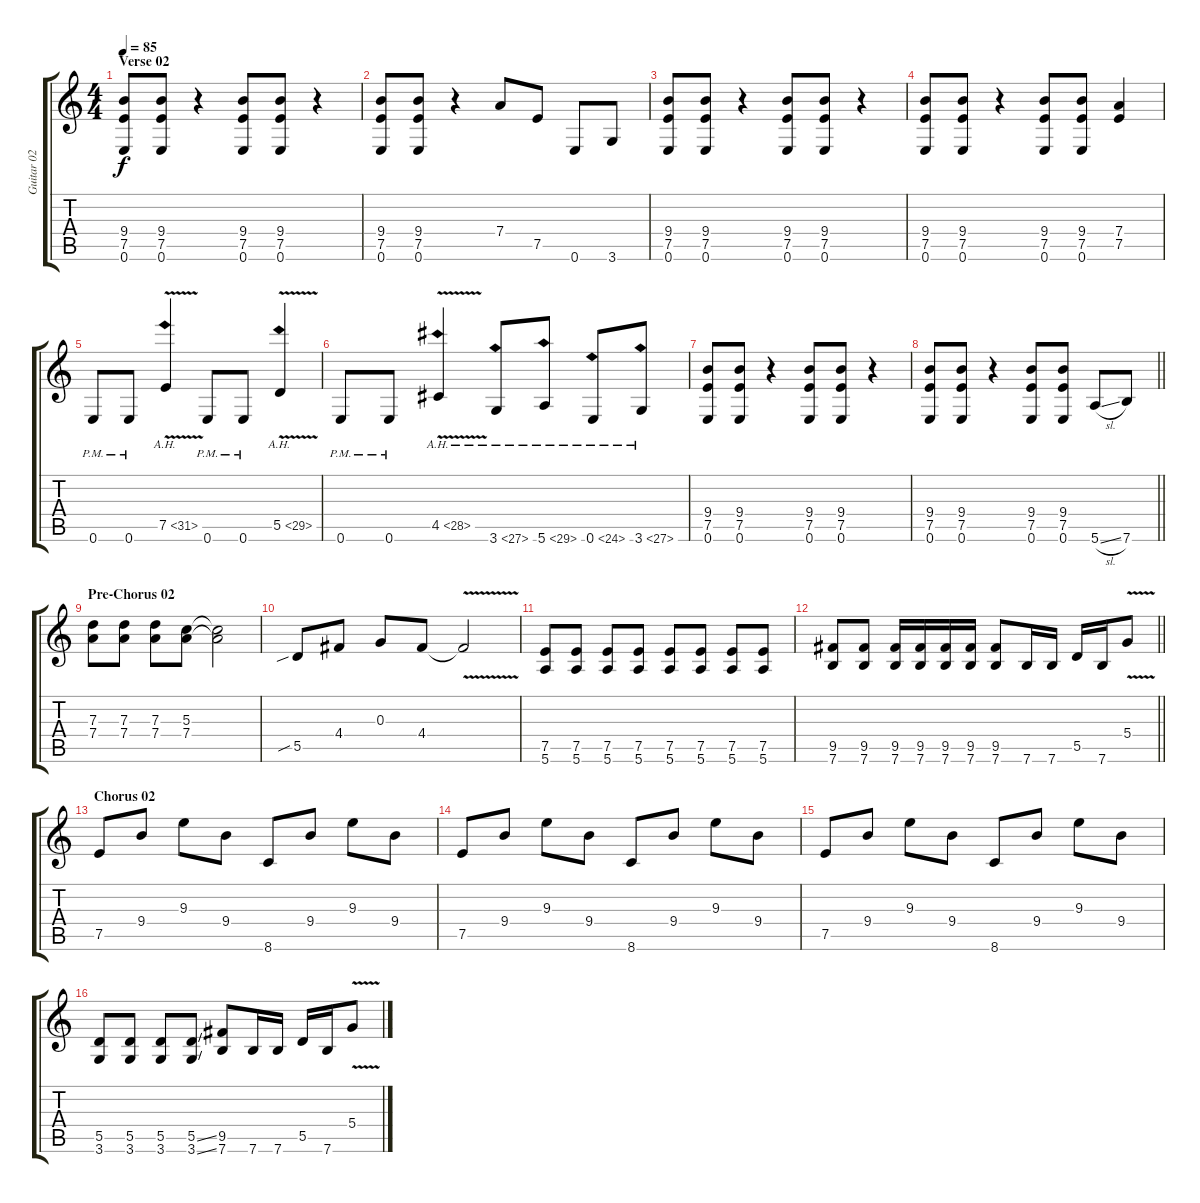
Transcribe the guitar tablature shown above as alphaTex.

\track ("Guitar 02" "Guitar 02") {instrument overdrivenguitar}
\staff {score tabs}
\tuning (E4 B3 G3 D3 A2 E2) {hide}
\ts (4 4)
\section ("" "Verse 02")
\tempo 85
\clef g2
\ks c
(9.4 7.5 0.6).8{dy f} (9.4 7.5 0.6).8 r.4 (9.4 7.5 0.6).8 (9.4 7.5 0.6).8 r.4 |
(9.4 7.5 0.6).8 (9.4 7.5 0.6).8 r.4 7.4.8 7.5.8 0.6.8 3.6.8 |
(9.4 7.5 0.6).8 (9.4 7.5 0.6).8 r.4 (9.4 7.5 0.6).8 (9.4 7.5 0.6).8 r.4 |
(9.4 7.5 0.6).8 (9.4 7.5 0.6).8 r.4 (9.4 7.5 0.6).8 (9.4 7.5 0.6).8 (7.4 7.5).4 |
0.6{pm}.8 0.6{pm}.8 7.5{ah 24 v}.4 0.6{pm}.8 0.6{pm}.8 5.5{ah 24 v}.4 |
0.6{pm}.8 0.6{pm}.8 4.5{ah 24 v}.4 3.6{ah 24}.8 5.6{ah 24}.8 0.6{ah 24}.8 3.6{ah 24}.8 |
(9.4 7.5 0.6).8 (9.4 7.5 0.6).8 r.4 (9.4 7.5 0.6).8 (9.4 7.5 0.6).8 r.4 |
\barLineRight lightlight
(9.4 7.5 0.6).8 (9.4 7.5 0.6).8 r.4 (9.4 7.5 0.6).8 (9.4 7.5 0.6).8 5.6{sl}.8 7.6.8 |
\section ("" "Pre-Chorus 02")
(7.3 7.4).8 (7.3 7.4).8 (7.3 7.4).8 (5.3 7.4).8 (5.3{t} 7.4{t}).2 |
5.5{sib}.8 4.4.8 0.3.8 4.4.8 4.4{v t}.2 |
(7.5 5.6).8 (7.5 5.6).8 (7.5 5.6).8 (7.5 5.6).8 (7.5 5.6).8 (7.5 5.6).8 (7.5 5.6).8 (7.5 5.6).8 |
\barLineRight lightlight
(9.5 7.6).8 (9.5 7.6).8 (9.5 7.6).16 (9.5 7.6).16 (9.5 7.6).16 (9.5 7.6).16 (9.5 7.6).8 7.6.16 7.6.16 5.5.16 7.6.16 5.4{v}.8 |
\section ("" "Chorus 02")
7.5.8 9.4.8 9.3.8 9.4.8 8.6.8 9.4.8 9.3.8 9.4.8 |
7.5.8 9.4.8 9.3.8 9.4.8 8.6.8 9.4.8 9.3.8 9.4.8 |
7.5.8 9.4.8 9.3.8 9.4.8 8.6.8 9.4.8 9.3.8 9.4.8 |
(5.5 3.6).8 (5.5 3.6).8 (5.5 3.6).8 (5.5{ss} 3.6{ss}).8 (9.5 7.6).8 7.6.16 7.6.16 5.5.16 7.6.16 5.4{v}.8
